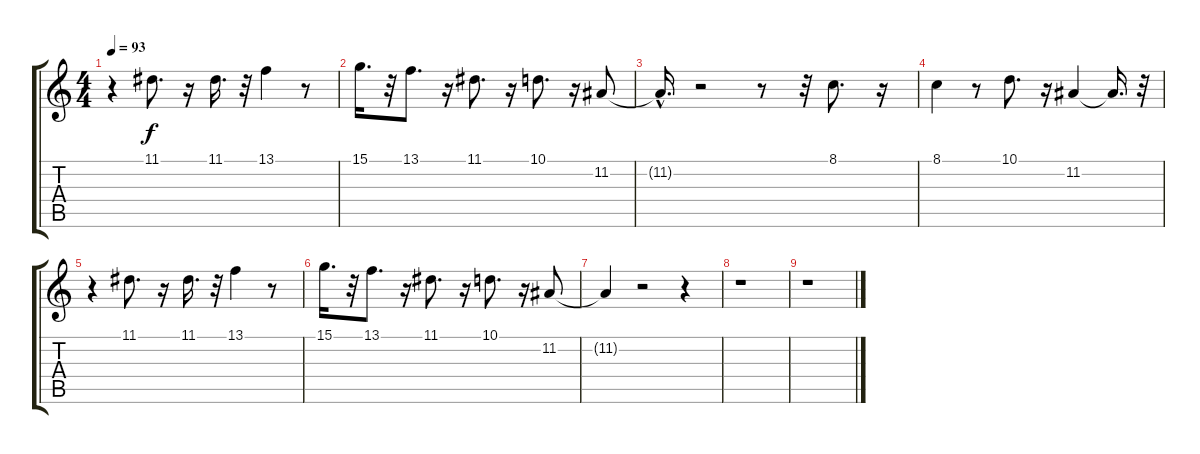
\track "" {instrument ocarina}
\staff {score tabs}
\tuning (E4 B3 G3 D3 A2 E2) {hide}
\ts (4 4)
\tempo 93
\clef g2
\ks c
r.4{dy f} 11.1.8{d} r.16 11.1.16{d} r.32 13.1.4 r.8 |
15.1.16{d} r.32 13.1.8{d} r.16 11.1.8{d} r.16 10.1.8{d} r.16 11.2.8 |
11.2{hac t}.16{d} r.2 r.8 r.32 8.1.8{d} r.16 |
8.1.4 r.8 10.1.8{d} r.16 11.2.4 11.2{t}.16{d} r.32 |
r.4 11.1.8{d} r.16 11.1.16{d} r.32 13.1.4 r.8 |
15.1.16{d} r.32 13.1.8{d} r.16 11.1.8{d} r.16 10.1.8{d} r.16 11.2.8 |
11.2{t}.4 r.2 r.4 |
r.1 |
r.1
